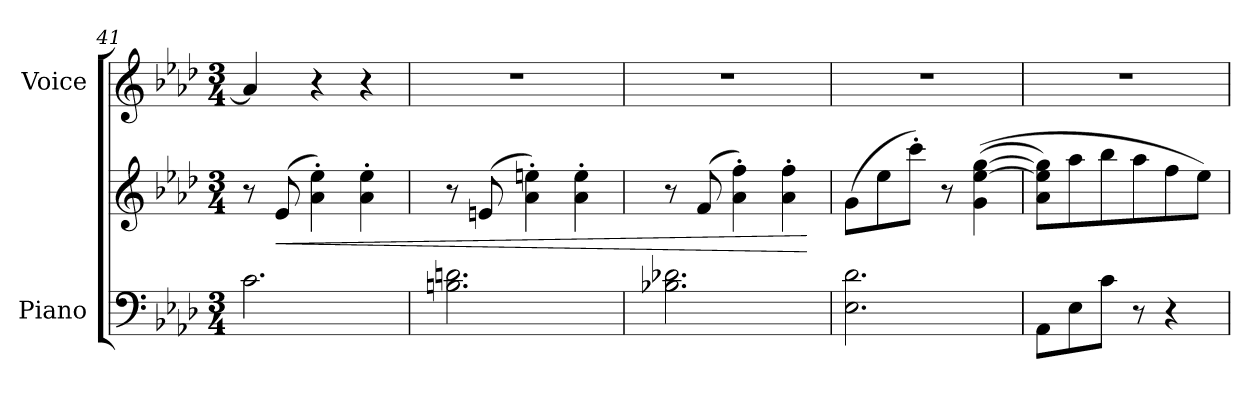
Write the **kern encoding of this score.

**kern	**kern	**dynam	**kern
*part2	*part2	*part2	*part1
*staff3	*staff2	*staff2/3	*staff1
*I"Piano	*	*	*I"Voice
*I'Pno	*	*	*
!!LO:LB:g=z
*clefF4	*clefG2	*	*clefG2
*k[b-e-a-d-]	*k[b-e-a-d-]	*	*k[b-e-a-d-]
*M3/4	*M3/4	*	*M3/4
=41	=41	=41	=41
2.c\	8r	.	4a-/]
!	!	!LO:HP:b	!
.	(>8e-/	<	.
.	4a-\' 4ee-\')	.	4r
.	4a-\' 4ee-\'	.	4r
=42	=42	=42	=42
2.Bn\ 2.dn\	8r	.	2.r
.	(>8en/	.	.
.	4a-\' 4een\')	.	.
.	4a-\' 4ee\'	.	.
=43	=43	=43	=43
2.B-X\ 2.d-X\	8r	.	2.r
.	(>8f/	.	.
.	4a-\' 4ff\')	.	.
.	4a-\' 4ff\'	.	.
.	.	[	.
=44	=44	=44	=44
2.E-\ 2.d-\	(>8g\L	.	2.r
.	8ee-\	.	.
.	8ccc'\J)	.	.
.	8r	.	.
.	(<(>4g\ [4ee-\ [4gg\	.	.
=45	=45	=45	=45
8AA-\L	8a-\ 8ee-\] 8gg\]L)	.	2.r
8E-\	8aa-\	.	.
8c\J	8bb-\	.	.
8r	8aa-\	.	.
4r	8ff\	.	.
.	8ee-\J)	.	.
=	=	=	=
*-	*-	*-	*-
